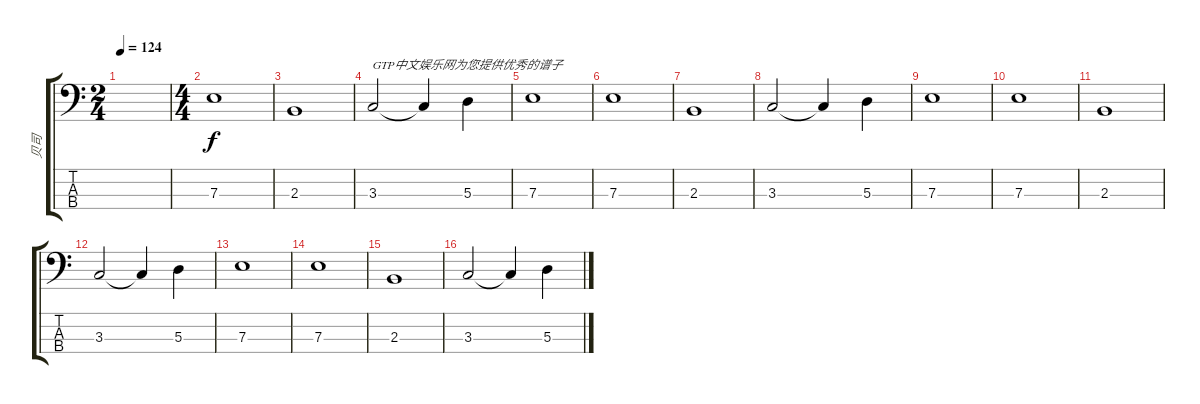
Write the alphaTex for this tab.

\track ("贝司" "贝司") {instrument electricbassfinger}
\staff {score tabs}
\tuning (G2 D2 A1 E1) {hide}
\ts (2 4)
\tempo 124
\clef f4
\ks c
|
\ts (4 4)
7.3.1 |
2.3.1 |
3.3.2{txt "GTP中文娱乐网为您提供优秀的谱子"} 3.3{t}.4 5.3.4 |
7.3.1 |
7.3.1 |
2.3.1 |
3.3.2 3.3{t}.4 5.3.4 |
7.3.1 |
7.3.1 |
2.3.1 |
3.3.2 3.3{t}.4 5.3.4 |
7.3.1 |
7.3.1 |
2.3.1 |
3.3.2 3.3{t}.4 5.3.4
